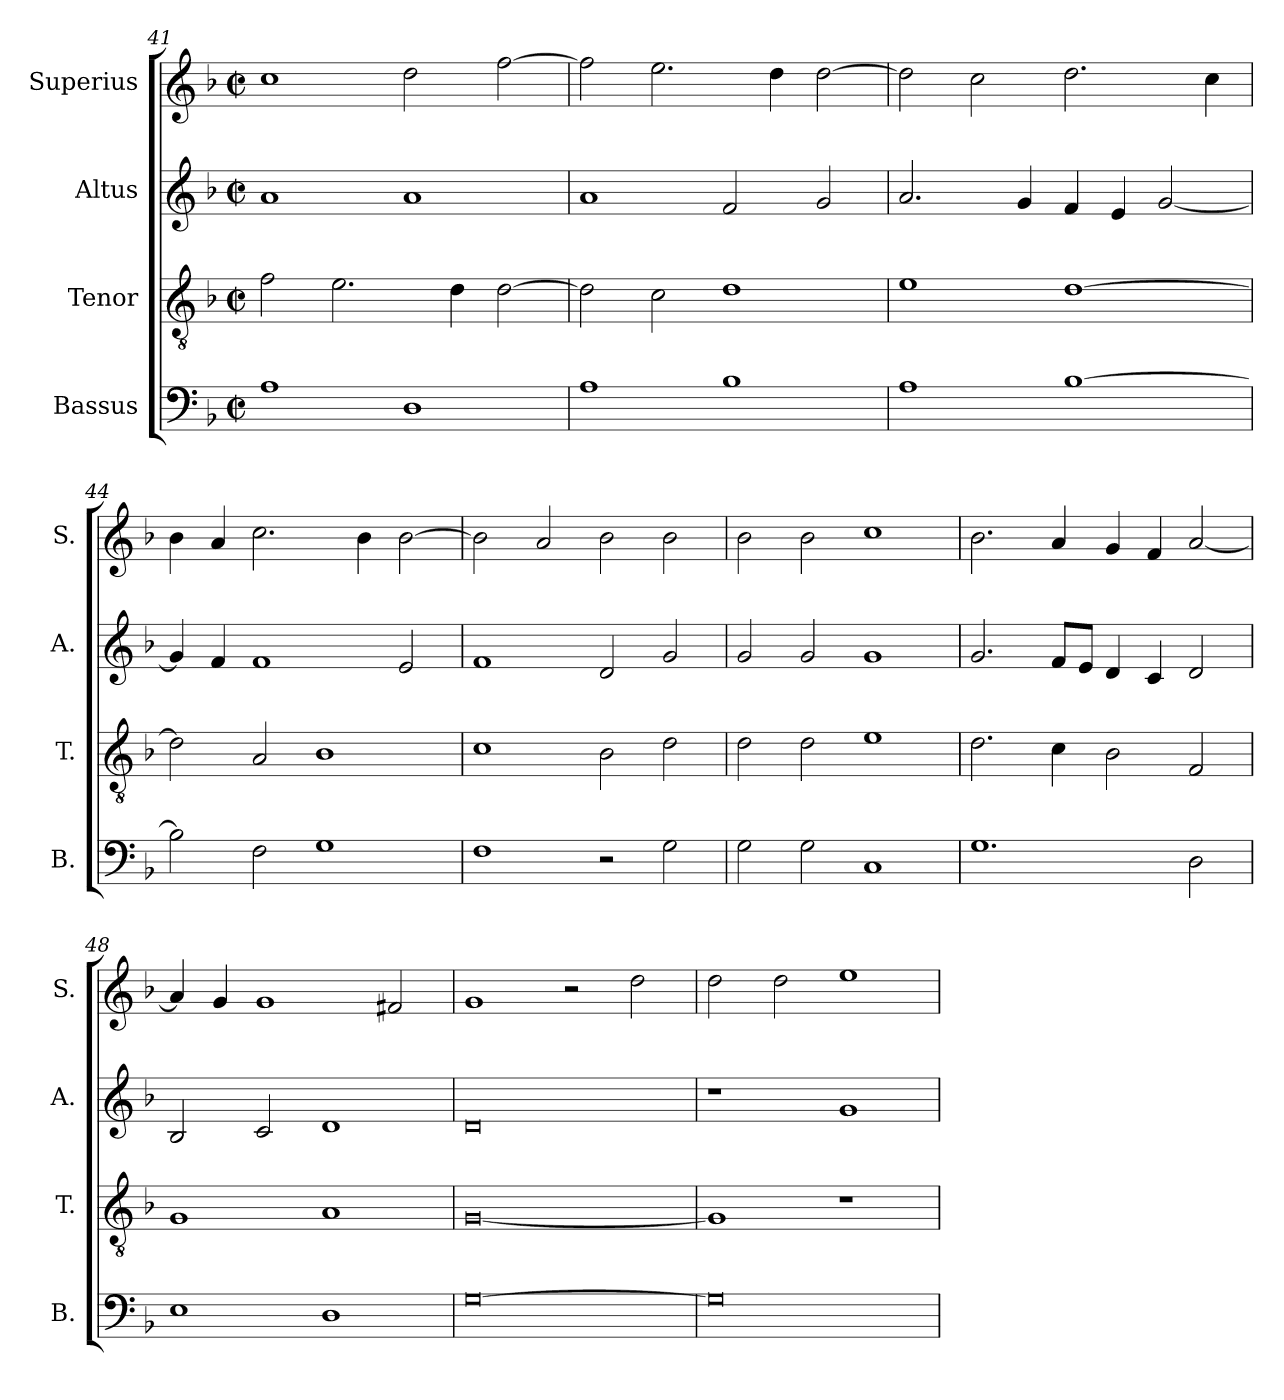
**kern	**kern	**kern	**kern
*part4	*part3	*part2	*part1
*staff4	*staff3	*staff2	*staff1
*I"Bassus	*I"Tenor	*I"Altus	*I"Superius
*I'B.	*I'T.	*I'A.	*I'S.
*clefF4	*clefGv2	*clefG2	*clefG2
*	*ITrd7c12	*	*
*k[b-]	*k[b-]	*k[b-]	*k[b-]
*F:	*F:	*F:	*F:
*M2/2	*M2/2	*M2/2	*M2/2
*met(c|)	*met(c|)	*met(c|)	*met(c|)
=41	=41	=41	=41
1Ai	2Fi\	1ai	1cci
.	2.Ei\	.	.
1Di	.	1ai	2ddi\
.	4Di\	.	.
.	[>2Di\	.	[>2ffi\
=42	=42	=42	=42
1Ai	2Di\]	1ai	2ffi\]
.	2Ci\	.	2.eei\
1B-i	1Di	2fi/	.
.	.	.	4ddi\
.	.	2gi/	[>2ddi\
=43	=43	=43	=43
1Ai	1Ei	2.ai/	2ddi\]
.	.	.	2cci\
.	.	4gi/	.
[>1B-i	[>1Di	4fi/	2.ddi\
.	.	4ei/	.
.	.	[<2gi/	.
.	.	.	4cci\
=44	=44	=44	=44
2B-i\]	2Di\]	4gi/]	4b-i\
.	.	4fi/	4ai/
2Fi\	2AAi/	1fi	2.cci\
1Gi	1BB-i	.	.
.	.	.	4b-i\
.	.	2ei/	[>2b-i\
!!LO:LB:g=z
=45	=45	=45	=45
1Fi	1Ci	1fi	2b-i\]
.	.	.	2ai/
2r	2BB-i\	2di/	2b-i\
2Gi\	2Di\	2gi/	2b-i\
=46	=46	=46	=46
2Gi\	2Di\	2gi/	2b-i\
2Gi\	2Di\	2gi/	2b-i\
1Ci	1Ei	1gi	1cci
=47	=47	=47	=47
1.Gi	2.Di\	2.gi/	2.b-i\
.	4Ci\	8fi/L	4ai/
.	.	8ei/J	.
.	2BB-i\	4di/	4gi/
.	.	4ci/	4fi/
2Di\	2FFi/	2di/	[<2ai/
=48	=48	=48	=48
1Ei	1GGi	2B-i/	4ai/]
.	.	.	4gi/
.	.	2ci/	1gi
1Di	1AAi	1di	.
.	.	.	2f#Xi/
=49	=49	=49	=49
[>0Gi	[<0GGi	0di	1gi
.	.	.	2r
.	.	.	2ddi\
=50	=50	=50	=50
0Gi]	1GGi]	1r	2ddi\
.	.	.	2ddi\
.	1r	1gi	1eei
=	=	=	=
*-	*-	*-	*-
